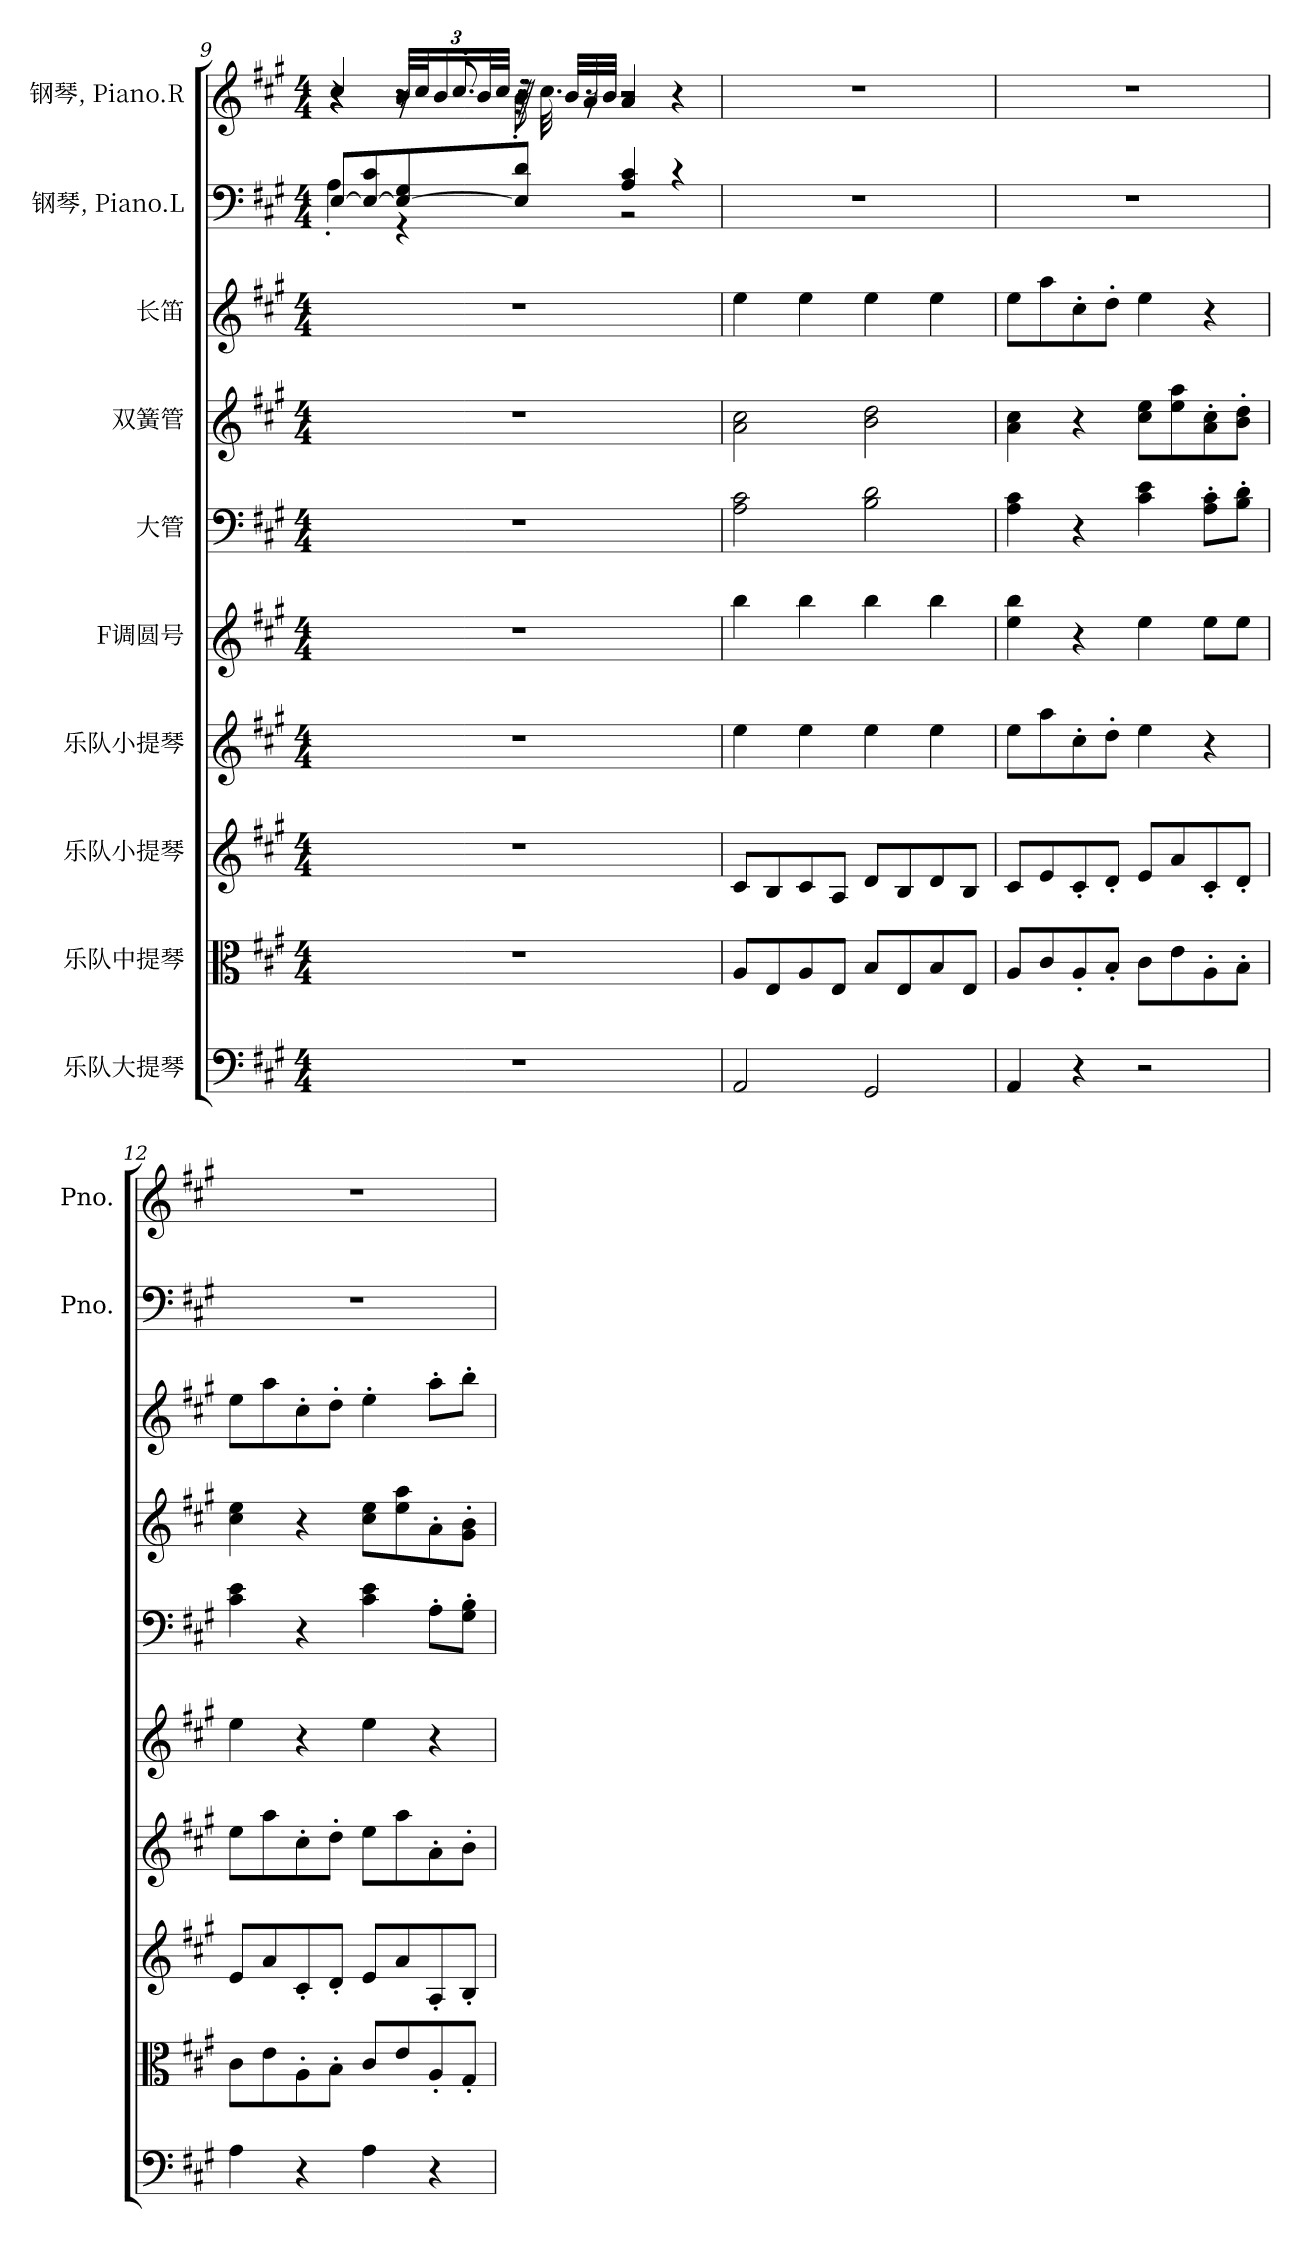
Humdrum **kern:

**kern	**kern	**kern	**kern	**kern	**kern	**kern	**kern	**kern	**kern
*part10	*part9	*part8	*part7	*part6	*part5	*part4	*part3	*part2	*part1
*staff10	*staff9	*staff8	*staff7	*staff6	*staff5	*staff4	*staff3	*staff2	*staff1
*I"乐队大提琴	*I"乐队中提琴	*I"乐队小提琴	*I"乐队小提琴	*I"F调圆号	*I"大管	*I"双簧管	*I"长笛	*I"钢琴, Piano.L	*I"钢琴, Piano.R
*	*	*	*	*	*	*	*	*I'Pno.	*I'Pno.
*clefF4	*clefC3	*clefG2	*clefG2	*clefG2	*clefF4	*clefG2	*clefG2	*clefF4	*clefG2
*	*	*	*	*ITrd4c7	*	*	*	*	*
*k[f#c#g#]	*k[f#c#g#]	*k[f#c#g#]	*k[f#c#g#]	*k[f#c#]	*k[f#c#g#]	*k[f#c#g#]	*k[f#c#g#]	*k[f#c#g#]	*k[f#c#g#]
*M4/4	*M4/4	*M4/4	*M4/4	*M4/4	*M4/4	*M4/4	*M4/4	*M4/4	*M4/4
=9	=9	=9	=9	=9	=9	=9	=9	=9	=9
*	*	*	*	*	*	*	*	*^	*^
*	*	*	*	*	*	*	*	*	*	*	*^
*	*	*	*	*	*	*	*	*	*	*	*	*^
1r	1r	1r	1r	1r	1r	1r	1r	[8E/L	4A'\	4r	4r	4cc#/	4r
.	.	.	.	.	.	.	.	8E/_ 8c#/	.	.	.	.	.
*	*	*	*	*	*	*	*	*	*	*	*	*Xbrackettup	*
.	.	.	.	.	.	.	.	8E/_ 8G#/	4r	16r	8r	48b/LLL	8r
.	.	.	.	.	.	.	.	.	.	.	.	48cc#/J	.
.	.	.	.	.	.	.	.	.	.	.	.	24b/	.
.	.	.	.	.	.	.	.	.	.	8.cc#'/	.	.	.
.	.	.	.	.	.	.	.	.	.	.	.	48b/L	.
.	.	.	.	.	.	.	.	.	.	.	.	48cc#/JJJ	.
.	.	.	.	.	.	.	.	8E/] 8d/J	.	.	64r	32r	8b'\
.	.	.	.	.	.	.	.	.	.	.	32.cc#\	.	.
.	.	.	.	.	.	.	.	.	.	.	.	32b/LLL	.
.	.	.	.	.	.	.	.	.	.	.	16r	32a/	.
.	.	.	.	.	.	.	.	.	.	.	.	32b/JJJ	.
.	.	.	.	.	.	.	.	4A/ 4c#/	2r	2r	2r	4a/	2r
.	.	.	.	.	.	.	.	4r	.	.	.	4r	.
*	*	*	*	*	*	*	*	*v	*v	*	*	*	*
*	*	*	*	*	*	*	*	*	*v	*v	*v	*v
=10	=10	=10	=10	=10	=10	=10	=10	=10	=10
2AA/	8A/L	8c#/L	4ee\	4ee\	2A\ 2c#\	2a\ 2cc#\	4ee\	1r	1r
.	8E/	8B/	.	.	.	.	.	.	.
.	8A/	8c#/	4ee\	4ee\	.	.	4ee\	.	.
.	8E/J	8A/J	.	.	.	.	.	.	.
2GG#/	8B/L	8d/L	4ee\	4ee\	2B\ 2d\	2b\ 2dd\	4ee\	.	.
.	8E/	8B/	.	.	.	.	.	.	.
.	8B/	8d/	4ee\	4ee\	.	.	4ee\	.	.
.	8E/J	8B/J	.	.	.	.	.	.	.
!!LO:PB:g=z
=11	=11	=11	=11	=11	=11	=11	=11	=11	=11
4AA/	8A/L	8c#/L	8ee\L	4a\ 4ee\	4A\ 4c#\	4a\ 4cc#\	8ee\L	1r	1r
.	8c#/	8e/	8aa\	.	.	.	8aa\	.	.
4r	8A'/	8c#'/	8cc#'\	4r	4r	4r	8cc#'\	.	.
.	8B'/J	8d'/J	8dd'\J	.	.	.	8dd'\J	.	.
2r	8c#\L	8e/L	4ee\	4a\	4c#\ 4e\	8cc#\ 8ee\L	4ee\	.	.
.	8e\	8a/	.	.	.	8ee\ 8aa\	.	.	.
.	8A'\	8c#'/	4r	8a\L	8A\' 8c#\'L	8a\' 8cc#\'	4r	.	.
.	8B'\J	8d'/J	.	8a\J	8B\' 8d\'J	8b\' 8dd\'J	.	.	.
=12	=12	=12	=12	=12	=12	=12	=12	=12	=12
4A\	8c#\L	8e/L	8ee\L	4a\	4c#\ 4e\	4cc#\ 4ee\	8ee\L	1r	1r
.	8e\	8a/	8aa\	.	.	.	8aa\	.	.
4r	8A'\	8c#'/	8cc#'\	4r	4r	4r	8cc#'\	.	.
.	8B'\J	8d'/J	8dd'\J	.	.	.	8dd'\J	.	.
4A\	8c#/L	8e/L	8ee\L	4a\	4c#\ 4e\	8cc#\ 8ee\L	4ee'\	.	.
.	8e/	8a/	8aa\	.	.	8ee\ 8aa\	.	.	.
4r	8A'/	8A'/	8a'\	4r	8A'\L	8a'\	8aa'\L	.	.
.	8G#'/J	8B'/J	8b'\J	.	8G#\' 8B\'J	8g#\' 8b\'J	8bb'\J	.	.
=	=	=	=	=	=	=	=	=	=
*-	*-	*-	*-	*-	*-	*-	*-	*-	*-
